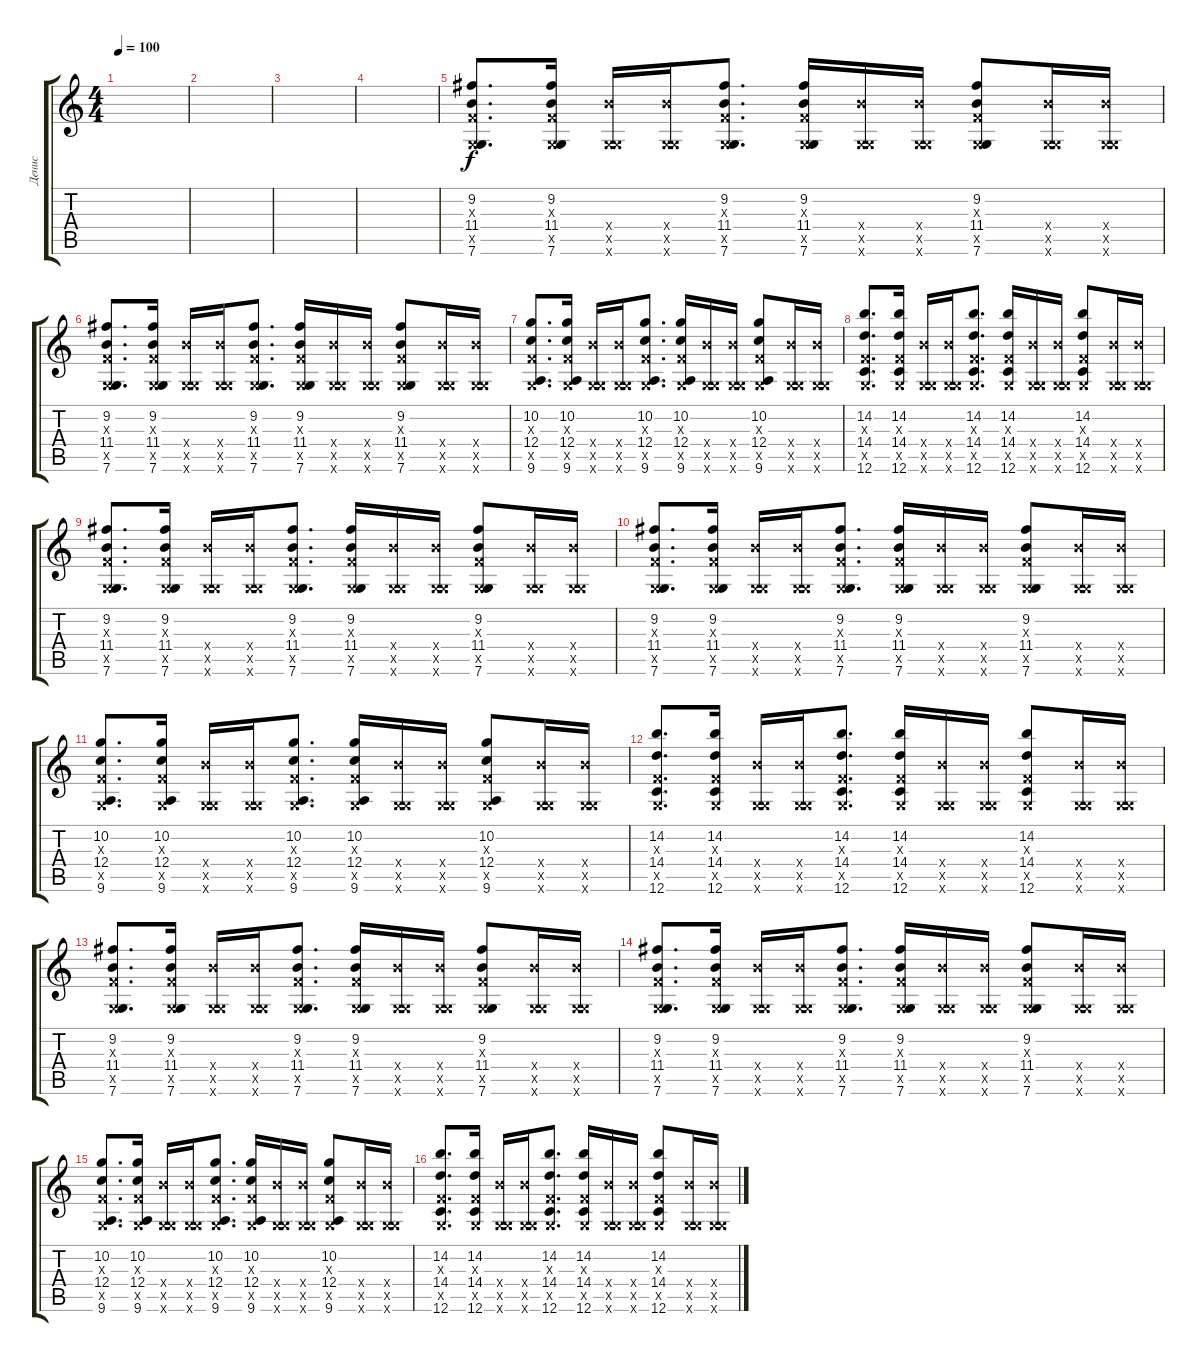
\track ("Денис" "Денис") {instrument electricguitarjazz}
\staff {score tabs}
\tuning (D4 A3 F3 C3 G2 C2) {hide}
\ts (4 4)
\tempo 100
\clef g2
\ks c
|
|
|
|
(9.2 0.3{x} 11.4 0.5{x} 7.6).8{d instrument overdrivenguitar} (9.2 0.3{x} 11.4 0.5{x} 7.6).16 (11.4{x} 0.5{x} 7.6{x}).16 (11.4{x} 0.5{x} 7.6{x}).16 (9.2 0.3{x} 11.4 0.5{x} 7.6).8{d} (9.2 0.3{x} 11.4 0.5{x} 7.6).16 (11.4{x} 0.5{x} 7.6{x}).16 (11.4{x} 0.5{x} 7.6{x}).16 (9.2 0.3{x} 11.4 0.5{x} 7.6).8 (11.4{x} 0.5{x} 7.6{x}).16 (11.4{x} 0.5{x} 7.6{x}).16 |
(9.2 0.3{x} 11.4 0.5{x} 7.6).8{d} (9.2 0.3{x} 11.4 0.5{x} 7.6).16 (11.4{x} 0.5{x} 7.6{x}).16 (11.4{x} 0.5{x} 7.6{x}).16 (9.2 0.3{x} 11.4 0.5{x} 7.6).8{d} (9.2 0.3{x} 11.4 0.5{x} 7.6).16 (11.4{x} 0.5{x} 7.6{x}).16 (11.4{x} 0.5{x} 7.6{x}).16 (9.2 0.3{x} 11.4 0.5{x} 7.6).8 (11.4{x} 0.5{x} 7.6{x}).16 (11.4{x} 0.5{x} 7.6{x}).16 |
(10.2 0.3{x} 12.4 0.5{x} 9.6).8{d} (10.2 0.3{x} 12.4 0.5{x} 9.6).16 (11.4{x} 0.5{x} 7.6{x}).16 (11.4{x} 0.5{x} 7.6{x}).16 (10.2 0.3{x} 12.4 0.5{x} 9.6).8{d} (10.2 0.3{x} 12.4 0.5{x} 9.6).16 (11.4{x} 0.5{x} 7.6{x}).16 (11.4{x} 0.5{x} 7.6{x}).16 (10.2 0.3{x} 12.4 0.5{x} 9.6).8 (11.4{x} 0.5{x} 7.6{x}).16 (11.4{x} 0.5{x} 7.6{x}).16 |
(14.2 0.3{x} 14.4 0.5{x} 12.6).8{d} (14.2 0.3{x} 14.4 0.5{x} 12.6).16 (11.4{x} 0.5{x} 7.6{x}).16 (11.4{x} 0.5{x} 7.6{x}).16 (14.2 0.3{x} 14.4 0.5{x} 12.6).8{d} (14.2 0.3{x} 14.4 0.5{x} 12.6).16 (11.4{x} 0.5{x} 7.6{x}).16 (11.4{x} 0.5{x} 7.6{x}).16 (14.2 0.3{x} 14.4 0.5{x} 12.6).8 (11.4{x} 0.5{x} 7.6{x}).16 (11.4{x} 0.5{x} 7.6{x}).16 |
(9.2 0.3{x} 11.4 0.5{x} 7.6).8{d instrument overdrivenguitar} (9.2 0.3{x} 11.4 0.5{x} 7.6).16 (11.4{x} 0.5{x} 7.6{x}).16 (11.4{x} 0.5{x} 7.6{x}).16 (9.2 0.3{x} 11.4 0.5{x} 7.6).8{d} (9.2 0.3{x} 11.4 0.5{x} 7.6).16 (11.4{x} 0.5{x} 7.6{x}).16 (11.4{x} 0.5{x} 7.6{x}).16 (9.2 0.3{x} 11.4 0.5{x} 7.6).8 (11.4{x} 0.5{x} 7.6{x}).16 (11.4{x} 0.5{x} 7.6{x}).16 |
(9.2 0.3{x} 11.4 0.5{x} 7.6).8{d} (9.2 0.3{x} 11.4 0.5{x} 7.6).16 (11.4{x} 0.5{x} 7.6{x}).16 (11.4{x} 0.5{x} 7.6{x}).16 (9.2 0.3{x} 11.4 0.5{x} 7.6).8{d} (9.2 0.3{x} 11.4 0.5{x} 7.6).16 (11.4{x} 0.5{x} 7.6{x}).16 (11.4{x} 0.5{x} 7.6{x}).16 (9.2 0.3{x} 11.4 0.5{x} 7.6).8 (11.4{x} 0.5{x} 7.6{x}).16 (11.4{x} 0.5{x} 7.6{x}).16 |
(10.2 0.3{x} 12.4 0.5{x} 9.6).8{d} (10.2 0.3{x} 12.4 0.5{x} 9.6).16 (11.4{x} 0.5{x} 7.6{x}).16 (11.4{x} 0.5{x} 7.6{x}).16 (10.2 0.3{x} 12.4 0.5{x} 9.6).8{d} (10.2 0.3{x} 12.4 0.5{x} 9.6).16 (11.4{x} 0.5{x} 7.6{x}).16 (11.4{x} 0.5{x} 7.6{x}).16 (10.2 0.3{x} 12.4 0.5{x} 9.6).8 (11.4{x} 0.5{x} 7.6{x}).16 (11.4{x} 0.5{x} 7.6{x}).16 |
(14.2 0.3{x} 14.4 0.5{x} 12.6).8{d} (14.2 0.3{x} 14.4 0.5{x} 12.6).16 (11.4{x} 0.5{x} 7.6{x}).16 (11.4{x} 0.5{x} 7.6{x}).16 (14.2 0.3{x} 14.4 0.5{x} 12.6).8{d} (14.2 0.3{x} 14.4 0.5{x} 12.6).16 (11.4{x} 0.5{x} 7.6{x}).16 (11.4{x} 0.5{x} 7.6{x}).16 (14.2 0.3{x} 14.4 0.5{x} 12.6).8 (11.4{x} 0.5{x} 7.6{x}).16 (11.4{x} 0.5{x} 7.6{x}).16 |
(9.2 0.3{x} 11.4 0.5{x} 7.6).8{d instrument overdrivenguitar} (9.2 0.3{x} 11.4 0.5{x} 7.6).16 (11.4{x} 0.5{x} 7.6{x}).16 (11.4{x} 0.5{x} 7.6{x}).16 (9.2 0.3{x} 11.4 0.5{x} 7.6).8{d} (9.2 0.3{x} 11.4 0.5{x} 7.6).16 (11.4{x} 0.5{x} 7.6{x}).16 (11.4{x} 0.5{x} 7.6{x}).16 (9.2 0.3{x} 11.4 0.5{x} 7.6).8 (11.4{x} 0.5{x} 7.6{x}).16 (11.4{x} 0.5{x} 7.6{x}).16 |
(9.2 0.3{x} 11.4 0.5{x} 7.6).8{d} (9.2 0.3{x} 11.4 0.5{x} 7.6).16 (11.4{x} 0.5{x} 7.6{x}).16 (11.4{x} 0.5{x} 7.6{x}).16 (9.2 0.3{x} 11.4 0.5{x} 7.6).8{d} (9.2 0.3{x} 11.4 0.5{x} 7.6).16 (11.4{x} 0.5{x} 7.6{x}).16 (11.4{x} 0.5{x} 7.6{x}).16 (9.2 0.3{x} 11.4 0.5{x} 7.6).8 (11.4{x} 0.5{x} 7.6{x}).16 (11.4{x} 0.5{x} 7.6{x}).16 |
(10.2 0.3{x} 12.4 0.5{x} 9.6).8{d} (10.2 0.3{x} 12.4 0.5{x} 9.6).16 (11.4{x} 0.5{x} 7.6{x}).16 (11.4{x} 0.5{x} 7.6{x}).16 (10.2 0.3{x} 12.4 0.5{x} 9.6).8{d} (10.2 0.3{x} 12.4 0.5{x} 9.6).16 (11.4{x} 0.5{x} 7.6{x}).16 (11.4{x} 0.5{x} 7.6{x}).16 (10.2 0.3{x} 12.4 0.5{x} 9.6).8 (11.4{x} 0.5{x} 7.6{x}).16 (11.4{x} 0.5{x} 7.6{x}).16 |
(14.2 0.3{x} 14.4 0.5{x} 12.6).8{d} (14.2 0.3{x} 14.4 0.5{x} 12.6).16 (11.4{x} 0.5{x} 7.6{x}).16 (11.4{x} 0.5{x} 7.6{x}).16 (14.2 0.3{x} 14.4 0.5{x} 12.6).8{d} (14.2 0.3{x} 14.4 0.5{x} 12.6).16 (11.4{x} 0.5{x} 7.6{x}).16 (11.4{x} 0.5{x} 7.6{x}).16 (14.2 0.3{x} 14.4 0.5{x} 12.6).8 (11.4{x} 0.5{x} 7.6{x}).16 (11.4{x} 0.5{x} 7.6{x}).16
